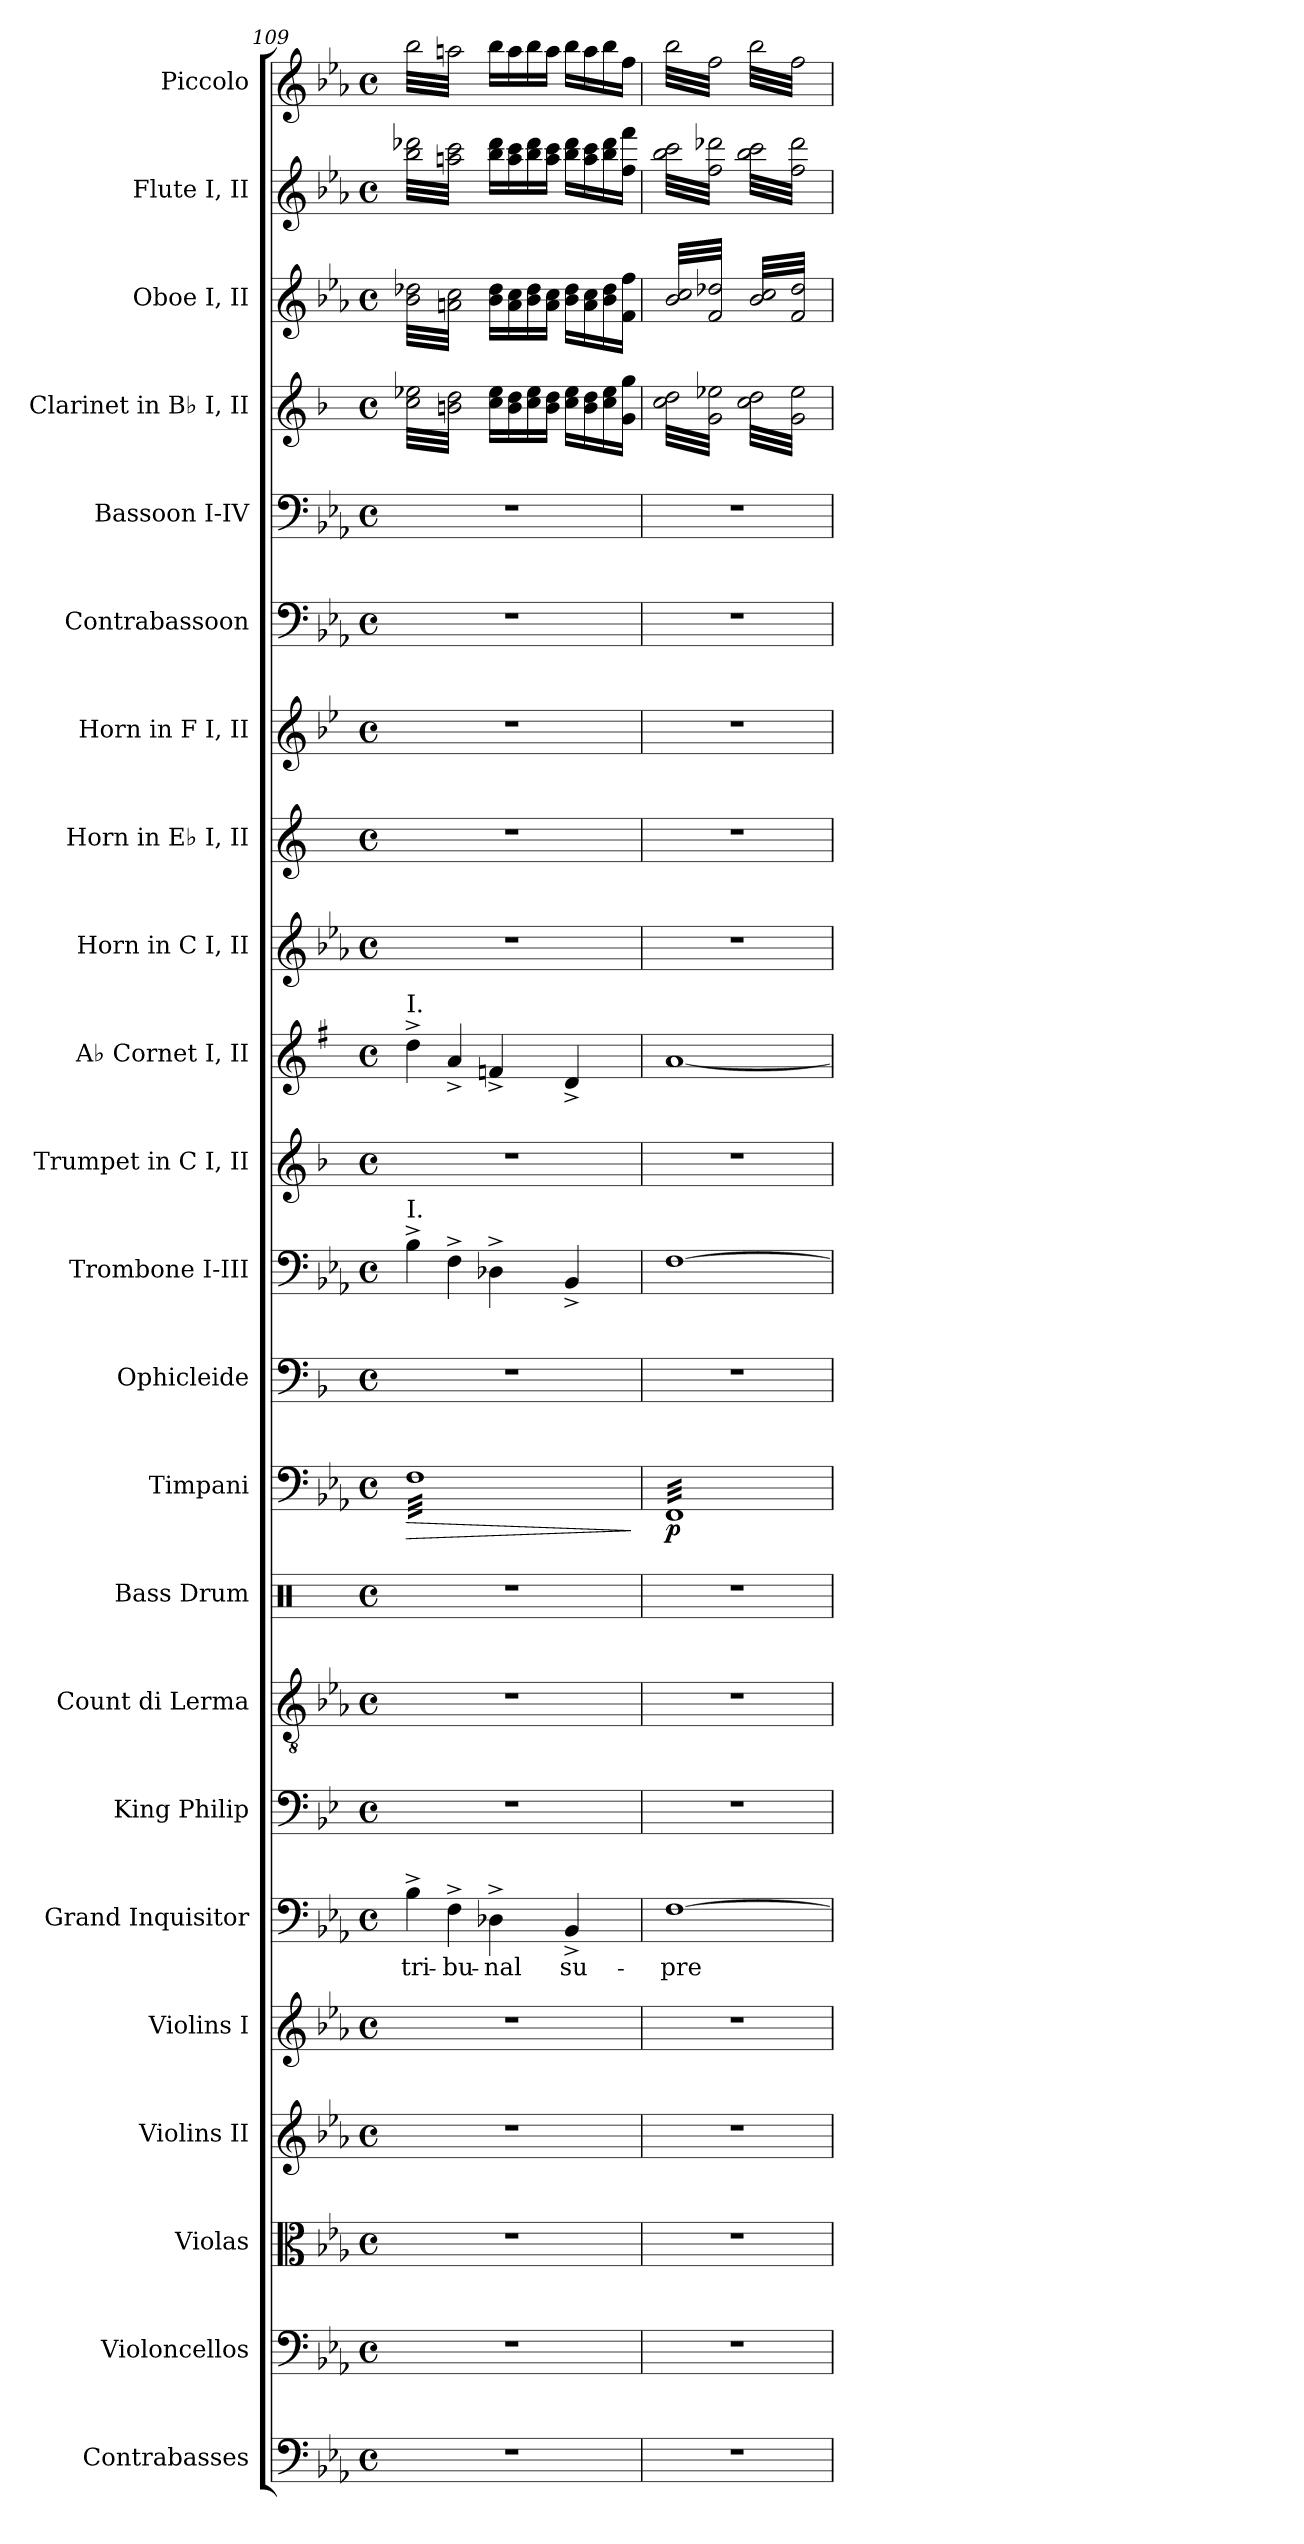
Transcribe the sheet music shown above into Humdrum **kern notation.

**kern	**kern	**kern	**kern	**kern	**kern	**text	**kern	**kern	**kern	**kern	**dynam	**kern	**kern	**kern	**kern	**kern	**kern	**kern	**kern	**kern	**kern	**kern	**kern	**kern
*part23	*part22	*part21	*part20	*part19	*part18	*part18	*part17	*part16	*part15	*part14	*part14	*part13	*part12	*part11	*part10	*part9	*part8	*part7	*part6	*part5	*part4	*part3	*part2	*part1
*staff23	*staff22	*staff21	*staff20	*staff19	*staff18	*staff18	*staff17	*staff16	*staff15	*staff14	*staff14	*staff13	*staff12	*staff11	*staff10	*staff9	*staff8	*staff7	*staff6	*staff5	*staff4	*staff3	*staff2	*staff1
*I"Contrabasses	*I"Violoncellos	*I"Violas	*I"Violins II	*I"Violins I	*I"Grand Inquisitor	*	*I"King Philip	*I"Count di Lerma	*I"Bass Drum	*I"Timpani	*	*I"Ophicleide	*I"Trombone I-III	*I"Trumpet in C I, II	*I"A♭ Cornet I, II	*I"Horn in C I, II	*I"Horn in E♭ I, II	*I"Horn in F I, II	*I"Contrabassoon	*I"Bassoon I-IV	*I"Clarinet in B♭ I, II	*I"Oboe I, II	*I"Flute I, II	*I"Piccolo
*I'Cb.	*I'Vc.	*I'Vla.	*I'Vln. II	*I'Vln. I	*I'G.I.	*	*I'K.P.	*I'di L.	*I'BD	*I'Timp.	*	*I'Oph.	*I'Tbn. I-III	*	*I'A ♭ Cnt. I, II	*	*	*	*I'Cbsn.	*I'Bsn. I-IV	*	*I'Ob. I, II	*I'Fl. I, II	*I'Picc.
*clefF4	*clefF4	*clefC3	*clefG2	*clefG2	*clefF4	*	*clefF4	*clefGv2	*clefX	*clefF4	*	*clefF4	*clefF4	*clefG2	*clefG2	*clefG2	*clefG2	*clefG2	*clefF4	*clefF4	*clefG2	*clefG2	*clefG2	*clefG2
*ITrd7c12	*	*	*	*	*	*	*ITrd4c7	*	*	*	*	*ITrd1c2	*	*ITrd1c2	*ITrd2c4	*ITrd7c12	*ITrd5c9	*ITrd4c7	*ITrd7c12	*	*ITrd1c2	*	*	*ITrd-7c-12
*k[b-e-a-]	*k[b-e-a-]	*k[b-e-a-]	*k[b-e-a-]	*k[b-e-a-]	*k[b-e-a-]	*	*k[b-e-a-]	*k[b-e-a-]	*k[]	*k[b-e-a-]	*	*k[b-e-a-]	*k[b-e-a-]	*k[b-e-a-]	*k[b-e-a-]	*k[b-e-a-]	*k[b-e-a-]	*k[b-e-a-]	*k[b-e-a-]	*k[b-e-a-]	*k[b-e-a-]	*k[b-e-a-]	*k[b-e-a-]	*k[b-e-a-]
*M4/4	*M4/4	*M4/4	*M4/4	*M4/4	*M4/4	*	*M4/4	*M4/4	*M4/4	*M4/4	*	*M4/4	*M4/4	*M4/4	*M4/4	*M4/4	*M4/4	*M4/4	*M4/4	*M4/4	*M4/4	*M4/4	*M4/4	*M4/4
*met(c)	*met(c)	*met(c)	*met(c)	*met(c)	*met(c)	*	*met(c)	*met(c)	*met(c)	*met(c)	*	*met(c)	*met(c)	*met(c)	*met(c)	*met(c)	*met(c)	*met(c)	*met(c)	*met(c)	*met(c)	*met(c)	*met(c)	*met(c)
*MM126	*MM126	*MM126	*MM126	*MM126	*MM126	*	*MM126	*MM126	*MM126	*MM126	*	*MM126	*MM126	*MM126	*MM126	*MM126	*MM126	*MM126	*MM126	*MM126	*MM126	*MM126	*MM126	*MM126
=109	=109	=109	=109	=109	=109	=109	=109	=109	=109	=109	=109	=109	=109	=109	=109	=109	=109	=109	=109	=109	=109	=109	=109	=109
!	!	!	!	!	!	!	!	!	!	!	!	!	!	!	!LO:TX:a:t=I.	!	!	!	!	!	!	!	!	!
!	!	!	!	!	!	!	!	!	!	!	!	!	!LO:TX:a:t=I.	!	!	!	!	!	!	!	!	!	!	!
!	!	!	!	!	!	!LO:LY:b	!	!	!	!	!LO:HP:b	!	!	!	!	!	!	!	!	!	!	!	!	!
*	*	*	*	*	*	*	*	*	*	*tremolo	*	*	*	*	*	*	*	*	*	*	*	*	*	*
*	*	*	*	*	*	*	*	*	*	*	*	*	*	*	*	*	*	*	*	*	*tremolo	*	*	*
*	*	*	*	*	*	*	*	*	*	*	*	*	*	*	*	*	*	*	*	*	*	*tremolo	*	*
*	*	*	*	*	*	*	*	*	*	*	*	*	*	*	*	*	*	*	*	*	*	*	*tremolo	*
*	*	*	*	*	*	*	*	*	*	*	*	*	*	*	*	*	*	*	*	*	*	*	*	*tremolo
1r	1r	1r	1r	1r	4B-^\	tri-	1r	1r	1r	32FLLL	>	1r	4B-^\	1r	4b-^\	1r	1r	1r	1r	1r	(>32b-\ 32dd-X\LLL	(>32b-\ 32dd-X\LLL	(>32bb-\ 32ddd-X\LLL	(>32bbb-\LLL
.	.	.	.	.	.	.	.	.	.	32F	.	.	.	.	.	.	.	.	.	.	32an\ 32cc\)	32an\ 32cc\)	32aan\ 32ccc\)	32aaan\)
.	.	.	.	.	.	.	.	.	.	32F	.	.	.	.	.	.	.	.	.	.	32b-\ 32dd-X\	32b-\ 32dd-X\	32bb-\ 32ddd-X\	32bbb-\
.	.	.	.	.	.	.	.	.	.	32F	.	.	.	.	.	.	.	.	.	.	32an\ 32cc\)	32an\ 32cc\)	32aan\ 32ccc\)	32aaan\)
.	.	.	.	.	.	.	.	.	.	32F	.	.	.	.	.	.	.	.	.	.	32b-\ 32dd-X\	32b-\ 32dd-X\	32bb-\ 32ddd-X\	32bbb-\
.	.	.	.	.	.	.	.	.	.	32F	.	.	.	.	.	.	.	.	.	.	32an\ 32cc\)	32an\ 32cc\)	32aan\ 32ccc\)	32aaan\)
.	.	.	.	.	.	.	.	.	.	32F	.	.	.	.	.	.	.	.	.	.	32b-\ 32dd-X\	32b-\ 32dd-X\	32bb-\ 32ddd-X\	32bbb-\
.	.	.	.	.	.	.	.	.	.	32F	.	.	.	.	.	.	.	.	.	.	32an\ 32cc\)	32an\ 32cc\)	32aan\ 32ccc\)	32aaan\)
!	!	!	!	!	!	!LO:LY:b	!	!	!	!	!	!	!	!	!	!	!	!	!	!	!	!	!	!
.	.	.	.	.	4F^\	-bu-	.	.	.	32F	.	.	4F^\	.	4f^/	.	.	.	.	.	32b-\ 32dd-X\	32b-\ 32dd-X\	32bb-\ 32ddd-X\	32bbb-\
.	.	.	.	.	.	.	.	.	.	32F	.	.	.	.	.	.	.	.	.	.	32an\ 32cc\)	32an\ 32cc\)	32aan\ 32ccc\)	32aaan\)
.	.	.	.	.	.	.	.	.	.	32F	.	.	.	.	.	.	.	.	.	.	32b-\ 32dd-X\	32b-\ 32dd-X\	32bb-\ 32ddd-X\	32bbb-\
.	.	.	.	.	.	.	.	.	.	32F	.	.	.	.	.	.	.	.	.	.	32an\ 32cc\)	32an\ 32cc\)	32aan\ 32ccc\)	32aaan\)
.	.	.	.	.	.	.	.	.	.	32F	.	.	.	.	.	.	.	.	.	.	32b-\ 32dd-X\	32b-\ 32dd-X\	32bb-\ 32ddd-X\	32bbb-\
.	.	.	.	.	.	.	.	.	.	32F	.	.	.	.	.	.	.	.	.	.	32an\ 32cc\)	32an\ 32cc\)	32aan\ 32ccc\)	32aaan\)
.	.	.	.	.	.	.	.	.	.	32F	.	.	.	.	.	.	.	.	.	.	32b-\ 32dd-X\	32b-\ 32dd-X\	32bb-\ 32ddd-X\	32bbb-\
.	.	.	.	.	.	.	.	.	.	32F	.	.	.	.	.	.	.	.	.	.	32an\ 32cc\)JJJ	32an\ 32cc\)JJJ	32aan\ 32ccc\)JJJ	32aaan\)JJJ
*	*	*	*	*	*	*	*	*	*	*	*	*	*	*	*	*	*	*	*	*	*	*	*	*Xtremolo
*	*	*	*	*	*	*	*	*	*	*	*	*	*	*	*	*	*	*	*	*	*	*	*Xtremolo	*
*	*	*	*	*	*	*	*	*	*	*	*	*	*	*	*	*	*	*	*	*	*	*Xtremolo	*	*
*	*	*	*	*	*	*	*	*	*	*	*	*	*	*	*	*	*	*	*	*	*Xtremolo	*	*	*
!	!	!	!	!	!	!LO:LY:b	!	!	!	!	!	!	!	!	!	!	!	!	!	!	!	!	!	!
.	.	.	.	.	4D-X^\	-nal	.	.	.	32F	.	.	4D-X^\	.	4d-X^/	.	.	.	.	.	16b-\ 16dd-\LL	16b-\ 16dd-\LL	16bb-\ 16ddd-\LL	16bbb-\LL
.	.	.	.	.	.	.	.	.	.	32F	.	.	.	.	.	.	.	.	.	.	.	.	.	.
.	.	.	.	.	.	.	.	.	.	32F	.	.	.	.	.	.	.	.	.	.	16a\ 16cc\	16a\ 16cc\	16aa\ 16ccc\	16aaa\
.	.	.	.	.	.	.	.	.	.	32F	.	.	.	.	.	.	.	.	.	.	.	.	.	.
.	.	.	.	.	.	.	.	.	.	32F	.	.	.	.	.	.	.	.	.	.	16b-\ 16dd-\	16b-\ 16dd-\	16bb-\ 16ddd-\	16bbb-\
.	.	.	.	.	.	.	.	.	.	32F	.	.	.	.	.	.	.	.	.	.	.	.	.	.
.	.	.	.	.	.	.	.	.	.	32F	.	.	.	.	.	.	.	.	.	.	16a\ 16cc\JJ	16a\ 16cc\JJ	16aa\ 16ccc\JJ	16aaa\JJ
.	.	.	.	.	.	.	.	.	.	32F	.	.	.	.	.	.	.	.	.	.	.	.	.	.
!	!	!	!	!	!	!LO:LY:b	!	!	!	!	!	!	!	!	!	!	!	!	!	!	!	!	!	!
.	.	.	.	.	4BB-^/	su-	.	.	.	32F	.	.	4BB-^/	.	4B-^/	.	.	.	.	.	16b-\ 16dd-\LL	16b-\ 16dd-\LL	16bb-\ 16ddd-\LL	16bbb-\LL
.	.	.	.	.	.	.	.	.	.	32F	.	.	.	.	.	.	.	.	.	.	.	.	.	.
.	.	.	.	.	.	.	.	.	.	32F	.	.	.	.	.	.	.	.	.	.	16a\ 16cc\	16a\ 16cc\	16aa\ 16ccc\	16aaa\
.	.	.	.	.	.	.	.	.	.	32F	.	.	.	.	.	.	.	.	.	.	.	.	.	.
.	.	.	.	.	.	.	.	.	.	32F	.	.	.	.	.	.	.	.	.	.	16b-\ 16dd-\	16b-\ 16dd-\	16bb-\ 16ddd-\	16bbb-\
.	.	.	.	.	.	.	.	.	.	32F	.	.	.	.	.	.	.	.	.	.	.	.	.	.
.	.	.	.	.	.	.	.	.	.	32F	.	.	.	.	.	.	.	.	.	.	16f\ 16ff\JJ	16f\ 16ff\JJ	16ff\ 16fff\JJ	16fff\JJ
.	.	.	.	.	.	.	.	.	.	32FJJJ	.	.	.	.	.	.	.	.	.	.	.	.	.	.
.	.	.	.	.	.	.	.	.	.	.	]	.	.	.	.	.	.	.	.	.	.	.	.	.
!!LO:PB:g=z
=110	=110	=110	=110	=110	=110	=110	=110	=110	=110	=110	=110	=110	=110	=110	=110	=110	=110	=110	=110	=110	=110	=110	=110	=110
*	*	*	*	*	*	*	*	*	*	*	*	*	*	*	*	*	*	*	*	*	*	*	*	*MM152
!	!	!	!	!	!	!LO:LY:b	!	!	!	!	!LO:DY:b	!	!	!	!	!	!	!	!	!	!	!	!	!
*	*	*	*	*	*	*	*	*	*	*	*	*	*	*	*	*	*	*	*	*	*tremolo	*	*	*
*	*	*	*	*	*	*	*	*	*	*	*	*	*	*	*	*	*	*	*	*	*	*tremolo	*	*
*	*	*	*	*	*	*	*	*	*	*	*	*	*	*	*	*	*	*	*	*	*	*	*tremolo	*
*	*	*	*	*	*	*	*	*	*	*	*	*	*	*	*	*	*	*	*	*	*	*	*	*tremolo
1r	1r	1r	1r	1r	[1F	-pre-	1r	1r	1r	32FFLLL	p	1r	[1F	1r	[1f	1r	1r	1r	1r	1r	(>32b-\ 32cc\LLL	(<32b-/ 32cc/LLL	(>32bb-\ 32ccc\LLL	(>32bbb-\LLL
.	.	.	.	.	.	.	.	.	.	32FF	.	.	.	.	.	.	.	.	.	.	32f\ 32dd-X\)	32f/ 32dd-X/)	32ff\ 32ddd-X\)	32fff\)
.	.	.	.	.	.	.	.	.	.	32FF	.	.	.	.	.	.	.	.	.	.	32b-\ 32cc\	32b-/ 32cc/	32bb-\ 32ccc\	32bbb-\
.	.	.	.	.	.	.	.	.	.	32FF	.	.	.	.	.	.	.	.	.	.	32f\ 32dd-X\)	32f/ 32dd-X/)	32ff\ 32ddd-X\)	32fff\)
.	.	.	.	.	.	.	.	.	.	32FF	.	.	.	.	.	.	.	.	.	.	32b-\ 32cc\	32b-/ 32cc/	32bb-\ 32ccc\	32bbb-\
.	.	.	.	.	.	.	.	.	.	32FF	.	.	.	.	.	.	.	.	.	.	32f\ 32dd-X\)	32f/ 32dd-X/)	32ff\ 32ddd-X\)	32fff\)
.	.	.	.	.	.	.	.	.	.	32FF	.	.	.	.	.	.	.	.	.	.	32b-\ 32cc\	32b-/ 32cc/	32bb-\ 32ccc\	32bbb-\
.	.	.	.	.	.	.	.	.	.	32FF	.	.	.	.	.	.	.	.	.	.	32f\ 32dd-X\)	32f/ 32dd-X/)	32ff\ 32ddd-X\)	32fff\)
.	.	.	.	.	.	.	.	.	.	32FF	.	.	.	.	.	.	.	.	.	.	32b-\ 32cc\	32b-/ 32cc/	32bb-\ 32ccc\	32bbb-\
.	.	.	.	.	.	.	.	.	.	32FF	.	.	.	.	.	.	.	.	.	.	32f\ 32dd-X\)	32f/ 32dd-X/)	32ff\ 32ddd-X\)	32fff\)
.	.	.	.	.	.	.	.	.	.	32FF	.	.	.	.	.	.	.	.	.	.	32b-\ 32cc\	32b-/ 32cc/	32bb-\ 32ccc\	32bbb-\
.	.	.	.	.	.	.	.	.	.	32FF	.	.	.	.	.	.	.	.	.	.	32f\ 32dd-X\)	32f/ 32dd-X/)	32ff\ 32ddd-X\)	32fff\)
.	.	.	.	.	.	.	.	.	.	32FF	.	.	.	.	.	.	.	.	.	.	32b-\ 32cc\	32b-/ 32cc/	32bb-\ 32ccc\	32bbb-\
.	.	.	.	.	.	.	.	.	.	32FF	.	.	.	.	.	.	.	.	.	.	32f\ 32dd-X\)	32f/ 32dd-X/)	32ff\ 32ddd-X\)	32fff\)
.	.	.	.	.	.	.	.	.	.	32FF	.	.	.	.	.	.	.	.	.	.	32b-\ 32cc\	32b-/ 32cc/	32bb-\ 32ccc\	32bbb-\
.	.	.	.	.	.	.	.	.	.	32FF	.	.	.	.	.	.	.	.	.	.	32f\ 32dd-X\)JJJ	32f/ 32dd-X/)JJJ	32ff\ 32ddd-X\)JJJ	32fff\)JJJ
.	.	.	.	.	.	.	.	.	.	32FF	.	.	.	.	.	.	.	.	.	.	(>32b-\ 32cc\LLL	(<32b-/ 32cc/LLL	(>32bb-\ 32ccc\LLL	(>32bbb-\LLL
.	.	.	.	.	.	.	.	.	.	32FF	.	.	.	.	.	.	.	.	.	.	32f\ 32dd-\)	32f/ 32dd-/)	32ff\ 32ddd-\)	32fff\)
.	.	.	.	.	.	.	.	.	.	32FF	.	.	.	.	.	.	.	.	.	.	32b-\ 32cc\	32b-/ 32cc/	32bb-\ 32ccc\	32bbb-\
.	.	.	.	.	.	.	.	.	.	32FF	.	.	.	.	.	.	.	.	.	.	32f\ 32dd-\)	32f/ 32dd-/)	32ff\ 32ddd-\)	32fff\)
.	.	.	.	.	.	.	.	.	.	32FF	.	.	.	.	.	.	.	.	.	.	32b-\ 32cc\	32b-/ 32cc/	32bb-\ 32ccc\	32bbb-\
.	.	.	.	.	.	.	.	.	.	32FF	.	.	.	.	.	.	.	.	.	.	32f\ 32dd-\)	32f/ 32dd-/)	32ff\ 32ddd-\)	32fff\)
.	.	.	.	.	.	.	.	.	.	32FF	.	.	.	.	.	.	.	.	.	.	32b-\ 32cc\	32b-/ 32cc/	32bb-\ 32ccc\	32bbb-\
.	.	.	.	.	.	.	.	.	.	32FF	.	.	.	.	.	.	.	.	.	.	32f\ 32dd-\)	32f/ 32dd-/)	32ff\ 32ddd-\)	32fff\)
.	.	.	.	.	.	.	.	.	.	32FF	.	.	.	.	.	.	.	.	.	.	32b-\ 32cc\	32b-/ 32cc/	32bb-\ 32ccc\	32bbb-\
.	.	.	.	.	.	.	.	.	.	32FF	.	.	.	.	.	.	.	.	.	.	32f\ 32dd-\)	32f/ 32dd-/)	32ff\ 32ddd-\)	32fff\)
.	.	.	.	.	.	.	.	.	.	32FF	.	.	.	.	.	.	.	.	.	.	32b-\ 32cc\	32b-/ 32cc/	32bb-\ 32ccc\	32bbb-\
.	.	.	.	.	.	.	.	.	.	32FF	.	.	.	.	.	.	.	.	.	.	32f\ 32dd-\)	32f/ 32dd-/)	32ff\ 32ddd-\)	32fff\)
.	.	.	.	.	.	.	.	.	.	32FF	.	.	.	.	.	.	.	.	.	.	32b-\ 32cc\	32b-/ 32cc/	32bb-\ 32ccc\	32bbb-\
.	.	.	.	.	.	.	.	.	.	32FF	.	.	.	.	.	.	.	.	.	.	32f\ 32dd-\)	32f/ 32dd-/)	32ff\ 32ddd-\)	32fff\)
.	.	.	.	.	.	.	.	.	.	32FF	.	.	.	.	.	.	.	.	.	.	32b-\ 32cc\	32b-/ 32cc/	32bb-\ 32ccc\	32bbb-\
.	.	.	.	.	.	.	.	.	.	32FFJJJ	.	.	.	.	.	.	.	.	.	.	32f\ 32dd-\)JJJ	32f/ 32dd-/)JJJ	32ff\ 32ddd-\)JJJ	32fff\)JJJ
*	*	*	*	*	*	*	*	*	*	*	*	*	*	*	*	*	*	*	*	*	*	*	*	*Xtremolo
*	*	*	*	*	*	*	*	*	*	*	*	*	*	*	*	*	*	*	*	*	*	*	*Xtremolo	*
*	*	*	*	*	*	*	*	*	*	*	*	*	*	*	*	*	*	*	*	*	*	*Xtremolo	*	*
*	*	*	*	*	*	*	*	*	*	*	*	*	*	*	*	*	*	*	*	*	*Xtremolo	*	*	*
*	*	*	*	*	*	*	*	*	*	*Xtremolo	*	*	*	*	*	*	*	*	*	*	*	*	*	*
.	.	.	.	.	.	.	.	.	.	.	.	.	.	.	.	.	.	.	.	.	.	.	.	.
.	.	.	.	.	.	.	.	.	.	.	.	.	.	.	.	.	.	.	.	.	.	.	.	.
.	.	.	.	.	.	.	.	.	.	.	.	.	.	.	.	.	.	.	.	.	.	.	.	.
.	.	.	.	.	.	.	.	.	.	.	.	.	.	.	.	.	.	.	.	.	.	.	.	.
.	.	.	.	.	.	.	.	.	.	.	.	.	.	.	.	.	.	.	.	.	.	.	.	.
.	.	.	.	.	.	.	.	.	.	.	.	.	.	.	.	.	.	.	.	.	.	.	.	.
.	.	.	.	.	.	.	.	.	.	.	.	.	.	.	.	.	.	.	.	.	.	.	.	.
.	.	.	.	.	.	.	.	.	.	.	.	.	.	.	.	.	.	.	.	.	.	.	.	.
=	=	=	=	=	=	=	=	=	=	=	=	=	=	=	=	=	=	=	=	=	=	=	=	=
*-	*-	*-	*-	*-	*-	*-	*-	*-	*-	*-	*-	*-	*-	*-	*-	*-	*-	*-	*-	*-	*-	*-	*-	*-
